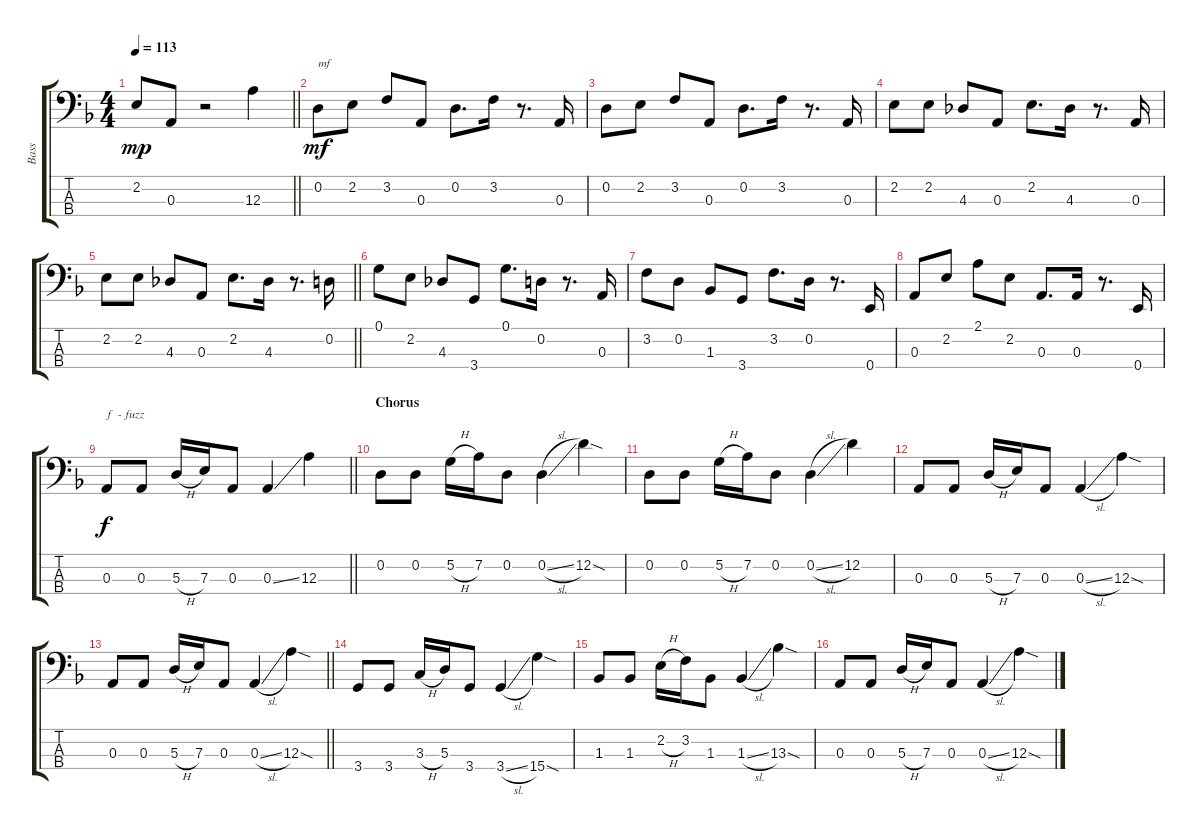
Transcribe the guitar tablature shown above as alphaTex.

\track ("Bass " "Bass ") {instrument electricbassfinger}
\staff {score tabs}
\tuning (G2 D2 A1 E1) {hide}
\ts (4 4)
\tempo 113
\clef f4
\barLineRight lightlight
\ks dminor
2.2.8{dy mp} 0.3.8 r.2 12.3.4 |
\section ("" "")
0.2.8{txt "mf" dy mf} 2.2.8 3.2.8 0.3.8 0.2.8{d} 3.2.16 r.8{d} 0.3.16 |
0.2.8 2.2.8 3.2.8 0.3.8 0.2.8{d} 3.2.16 r.8{d} 0.3.16 |
2.2.8 2.2.8 4.3.8 0.3.8 2.2.8{d} 4.3.16 r.8{d} 0.3.16 |
\barLineRight lightlight
2.2.8 2.2.8 4.3.8 0.3.8 2.2.8{d} 4.3.16 r.8{d} 0.2.16 |
\section ("" "")
0.1.8 2.2.8 4.3.8 3.4.8 0.1.8{d} 0.2.16 r.8{d} 0.3.16 |
3.2.8 0.2.8 1.3.8 3.4.8 3.2.8{d} 0.2.16 r.8{d} 0.4.16 |
0.3.8 2.2.8 2.1.8 2.2.8 0.3.8{d} 0.3.16 r.8{d} 0.4.16 |
\barLineRight lightlight
0.3.8{txt "f  - fuzz" dy f instrument lead2sawtooth} 0.3.8 5.3{h}.16 7.3.16 0.3.8 0.3{ss}.4 12.3.4 |
\section ("" "Chorus")
0.2.8 0.2.8 5.2{h}.16 7.2.16 0.2.8 0.2{sl}.4 12.2{sod}.4 |
0.2.8 0.2.8 5.2{h}.16 7.2.16 0.2.8 0.2{sl}.4 12.2.4 |
0.3.8 0.3.8 5.3{h}.16 7.3.16 0.3.8 0.3{sl}.4 12.3{sod}.4 |
\barLineRight lightlight
0.3.8 0.3.8 5.3{h}.16 7.3.16 0.3.8 0.3{sl}.4 12.3{sod}.4 |
\section ("" "")
3.4.8 3.4.8 3.3{h}.16 5.3.16 3.4.8 3.4{sl}.4 15.4{sod}.4 |
1.3.8 1.3.8 2.2{h}.16 3.2.16 1.3.8 1.3{sl}.4 13.3{sod}.4 |
0.3.8 0.3.8 5.3{h}.16 7.3.16 0.3.8 0.3{sl}.4 12.3{sod}.4
